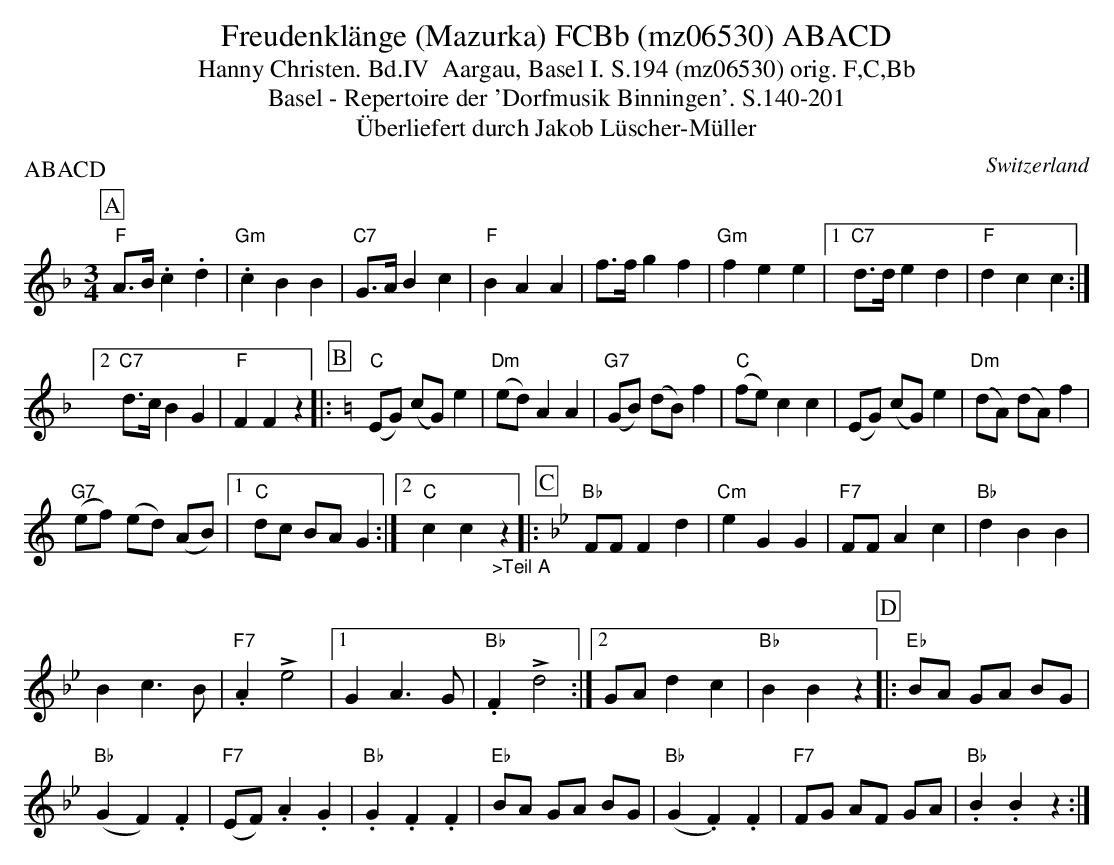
X:1
T:Freudenklänge (Mazurka) FCBb (mz06530) ABACD
T:Hanny Christen. Bd.IV  Aargau, Basel I. S.194 (mz06530) orig. F,C,Bb
T: Basel - Repertoire der 'Dorfmusik Binningen'. S.140-201
T:Überliefert durch Jakob Lüscher-Müller
P:ABACD
M:3/4
L:1/8
O:Switzerland
K:C major
[P:A] [K:F] "F"A>B .c2.d2 | "Gm".c2B2B2 | "C7"G>A B2c2 | "F"B2A2A2 | f>f g2f2 | "Gm"f2e2e2 |1 "C7"d>de2d2 | "F"d2c2c2 :|2
"C7"d>cB2G2 | "F"F2F2z2 |: [P:B] [K:C] ("C"EG) (cG)e2 | ("Dm"ed)A2A2 | ("G7"GB) (dB)f2 | ("C"fe)c2c2 | (EG) (cG)e2 | ("Dm"dA) (dA)f2 |
("G7"ef) (ed) (AB) |1 "C"dc BAG2 :|2 "C"c2c2"_>Teil A"z2 |: [P:C] [K:Bb] "Bb"FFF2d2 | "Cm"e2G2G2  | "F7"FFA2c2 | "Bb"d2B2B2 |
B2c3B | "F7".A2!>!e4 |1 G2A3 G |  "Bb".F2!>!d4 :|2 GA d2c2 | "Bb"B2B2z2 [P:D] |: "Eb"BA GA BG |
("Bb"G2F2).F2 | ("F7"EF).A2.G2 | "Bb".G2.F2.F2 | "Eb"BA GA BG | ("Bb"G2.F2).F2 | "F7"FG AF GA | "Bb".B2.B2z2 :|
